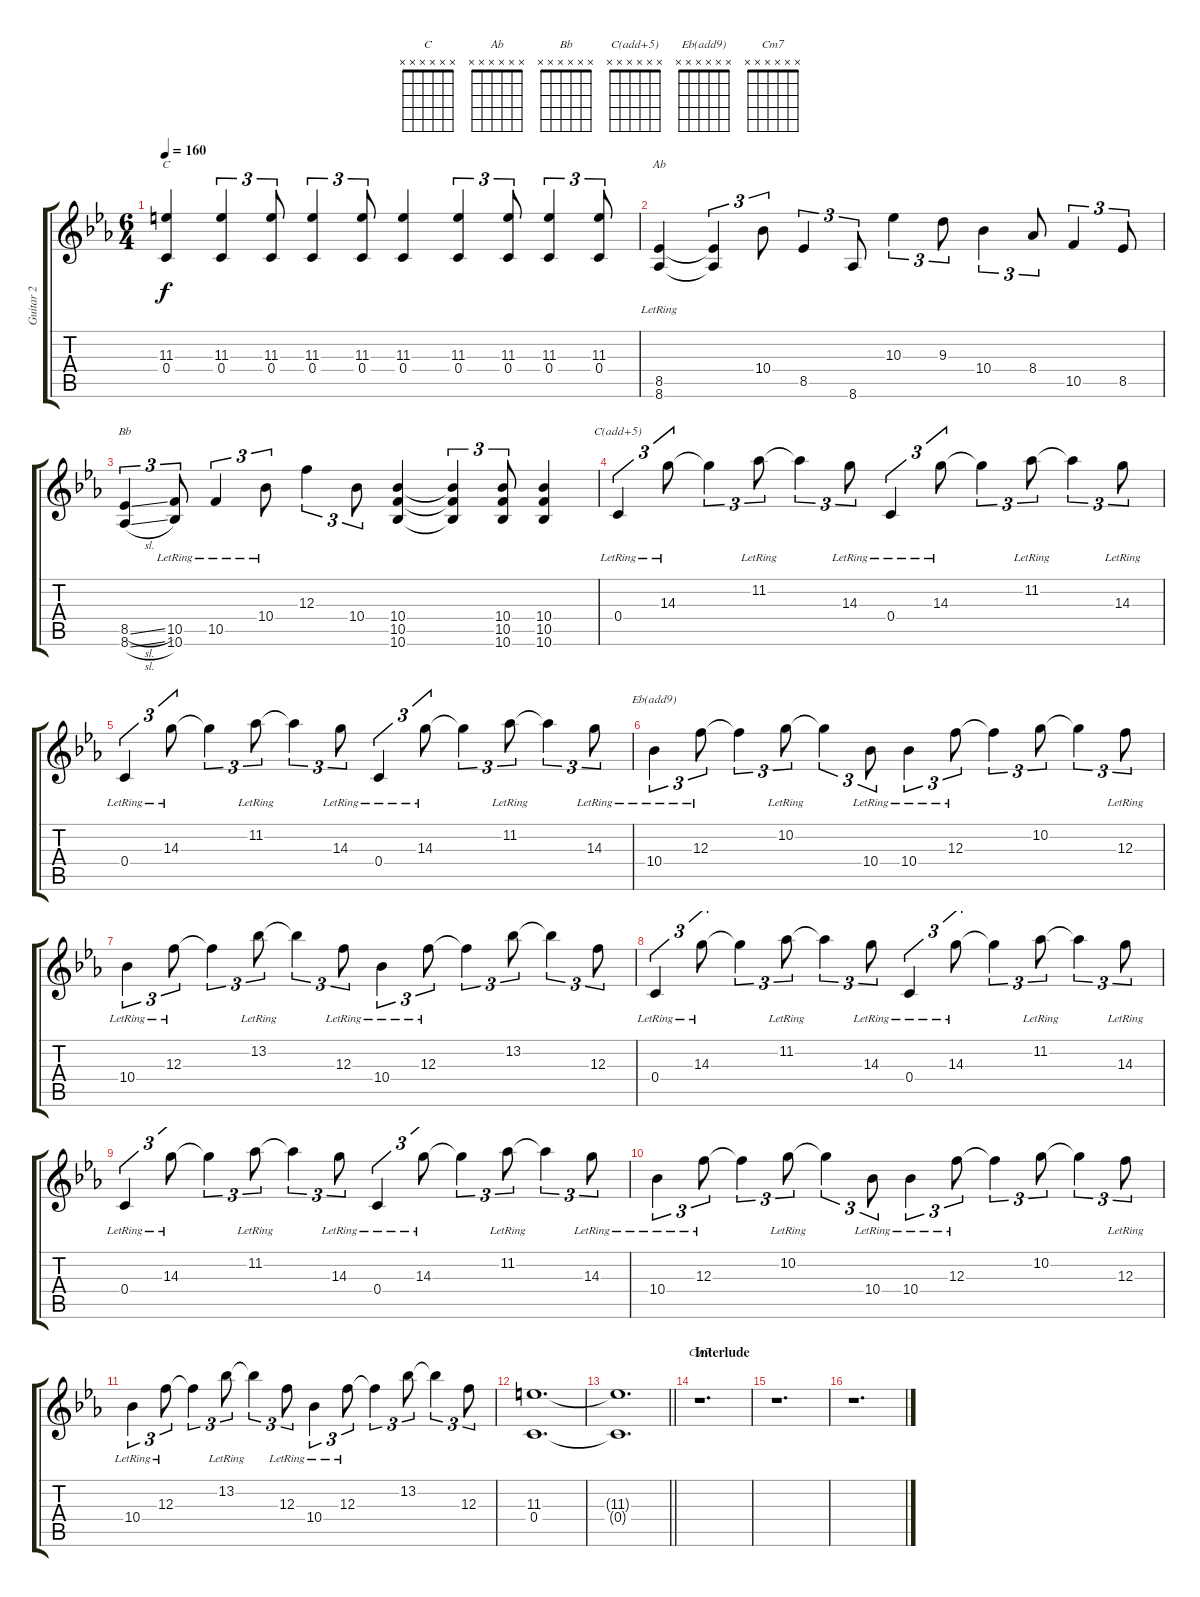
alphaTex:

\track ("Guitar 2" "Guitar 2") {instrument acousticguitarsteel}
\staff {score tabs}
\tuning (D4 A3 F3 C3 G2 C2) {hide}
\chord ("C" x x x x x x)
\chord ("Ab" x x x x x x)
\chord ("Bb" x x x x x x)
\chord ("C(add+5)" x x x x x x)
\chord ("Eb(add9)" x x x x x x)
\chord ("Cm7" x x x x x x)
\ts (6 4)
\tempo 160
\clef g2
\ks cminor
(11.3 0.4).4{ch "C" dy f} (11.3 0.4).4{tu (3 2)} (11.3 0.4).8{tu (3 2)} (11.3 0.4).4{tu (3 2)} (11.3 0.4).8{tu (3 2)} (11.3 0.4).4 (11.3 0.4).4{tu (3 2)} (11.3 0.4).8{tu (3 2)} (11.3 0.4).4{tu (3 2)} (11.3 0.4).8{tu (3 2)} |
(8.5{lr} 8.6{lr}).4{ch "Ab"} (8.5{t} 8.6{t}).4{tu (3 2)} 10.4.8{tu (3 2)} 8.5.4{tu (3 2)} 8.6.8{tu (3 2)} 10.3.4{tu (3 2)} 9.3.8{tu (3 2)} 10.4.4{tu (3 2)} 8.4.8{tu (3 2)} 10.5.4{tu (3 2)} 8.5.8{tu (3 2)} |
(8.5{sl} 8.6{sl}).4{tu (3 2) ch "Bb"} (10.5{lr} 10.6{lr}).8{tu (3 2)} 10.5{lr}.4{tu (3 2)} 10.4{lr}.8{tu (3 2)} 12.3.4{tu (3 2)} 10.4.8{tu (3 2)} (10.4 10.5 10.6).4 (10.4{t} 10.5{t} 10.6{t}).4{tu (3 2)} (10.4 10.5 10.6).8{tu (3 2)} (10.4 10.5 10.6).4 |
0.4{lr}.4{tu (3 2) ch "C(add+5)"} 14.3{lr}.8{tu (3 2)} 14.3{t}.4{tu (3 2)} 11.2{lr}.8{tu (3 2)} 11.2{t}.4{tu (3 2)} 14.3{lr}.8{tu (3 2)} 0.4{lr}.4{tu (3 2)} 14.3{lr}.8{tu (3 2)} 14.3{t}.4{tu (3 2)} 11.2{lr}.8{tu (3 2)} 11.2{t}.4{tu (3 2)} 14.3{lr}.8{tu (3 2)} |
0.4{lr}.4{tu (3 2)} 14.3{lr}.8{tu (3 2)} 14.3{t}.4{tu (3 2)} 11.2{lr}.8{tu (3 2)} 11.2{t}.4{tu (3 2)} 14.3{lr}.8{tu (3 2)} 0.4{lr}.4{tu (3 2)} 14.3{lr}.8{tu (3 2)} 14.3{t}.4{tu (3 2)} 11.2{lr}.8{tu (3 2)} 11.2{t}.4{tu (3 2)} 14.3{lr}.8{tu (3 2)} |
10.4{lr}.4{tu (3 2) ch "Eb(add9)"} 12.3{lr}.8{tu (3 2)} 12.3{t}.4{tu (3 2)} 10.2{lr}.8{tu (3 2)} 10.2{t}.4{tu (3 2)} 10.4{lr}.8{tu (3 2)} 10.4{lr}.4{tu (3 2)} 12.3{lr}.8{tu (3 2)} 12.3{t}.4{tu (3 2)} 10.2.8{tu (3 2)} 10.2{t}.4{tu (3 2)} 12.3{lr}.8{tu (3 2)} |
10.4{lr}.4{tu (3 2)} 12.3{lr}.8{tu (3 2)} 12.3{t}.4{tu (3 2)} 13.2{lr}.8{tu (3 2)} 13.2{t}.4{tu (3 2)} 12.3{lr}.8{tu (3 2)} 10.4{lr}.4{tu (3 2)} 12.3{lr}.8{tu (3 2)} 12.3{t}.4{tu (3 2)} 13.2.8{tu (3 2)} 13.2{t}.4{tu (3 2)} 12.3.8{tu (3 2)} |
0.4{lr}.4{tu (3 2)} 14.3{lr}.8{tu (3 2)} 14.3{t}.4{tu (3 2)} 11.2{lr}.8{tu (3 2)} 11.2{t}.4{tu (3 2)} 14.3{lr}.8{tu (3 2)} 0.4{lr}.4{tu (3 2)} 14.3{lr}.8{tu (3 2)} 14.3{t}.4{tu (3 2)} 11.2{lr}.8{tu (3 2)} 11.2{t}.4{tu (3 2)} 14.3{lr}.8{tu (3 2)} |
0.4{lr}.4{tu (3 2)} 14.3{lr}.8{tu (3 2)} 14.3{t}.4{tu (3 2)} 11.2{lr}.8{tu (3 2)} 11.2{t}.4{tu (3 2)} 14.3{lr}.8{tu (3 2)} 0.4{lr}.4{tu (3 2)} 14.3{lr}.8{tu (3 2)} 14.3{t}.4{tu (3 2)} 11.2{lr}.8{tu (3 2)} 11.2{t}.4{tu (3 2)} 14.3{lr}.8{tu (3 2)} |
10.4{lr}.4{tu (3 2)} 12.3{lr}.8{tu (3 2)} 12.3{t}.4{tu (3 2)} 10.2{lr}.8{tu (3 2)} 10.2{t}.4{tu (3 2)} 10.4{lr}.8{tu (3 2)} 10.4{lr}.4{tu (3 2)} 12.3{lr}.8{tu (3 2)} 12.3{t}.4{tu (3 2)} 10.2.8{tu (3 2)} 10.2{t}.4{tu (3 2)} 12.3{lr}.8{tu (3 2)} |
10.4{lr}.4{tu (3 2)} 12.3{lr}.8{tu (3 2)} 12.3{t}.4{tu (3 2)} 13.2{lr}.8{tu (3 2)} 13.2{t}.4{tu (3 2)} 12.3{lr}.8{tu (3 2)} 10.4{lr}.4{tu (3 2)} 12.3{lr}.8{tu (3 2)} 12.3{t}.4{tu (3 2)} 13.2.8{tu (3 2)} 13.2{t}.4{tu (3 2)} 12.3.8{tu (3 2)} |
(11.3 0.4).1{d} |
\barLineRight lightlight
(11.3{t} 0.4{t}).1{d} |
\section ("" "Interlude")
r.1{d ch "Cm7"} |
r.1{d} |
r.1{d}
